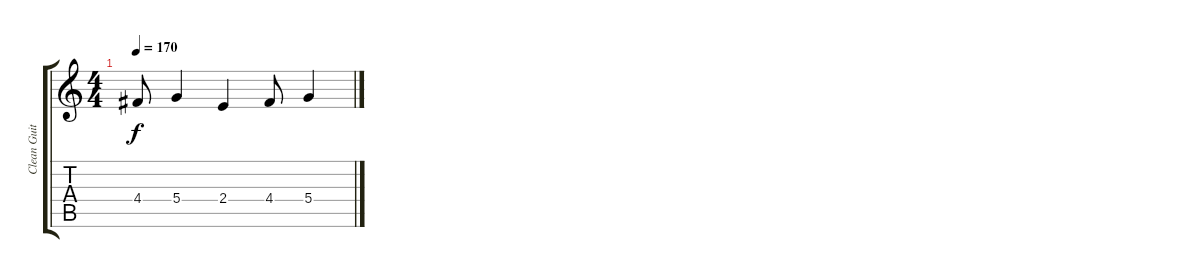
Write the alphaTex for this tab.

\track ("Clean Guitar 1" "Clean Guit") {instrument electricguitarclean}
\staff {score tabs}
\tuning (E4 B3 G3 D3 A2 E2) {hide}
\ts (4 4)
\tempo 170
\clef g2
\ks c
4.4{t}.8{dy f} 5.4.4 2.4.4 4.4.8 5.4.4
